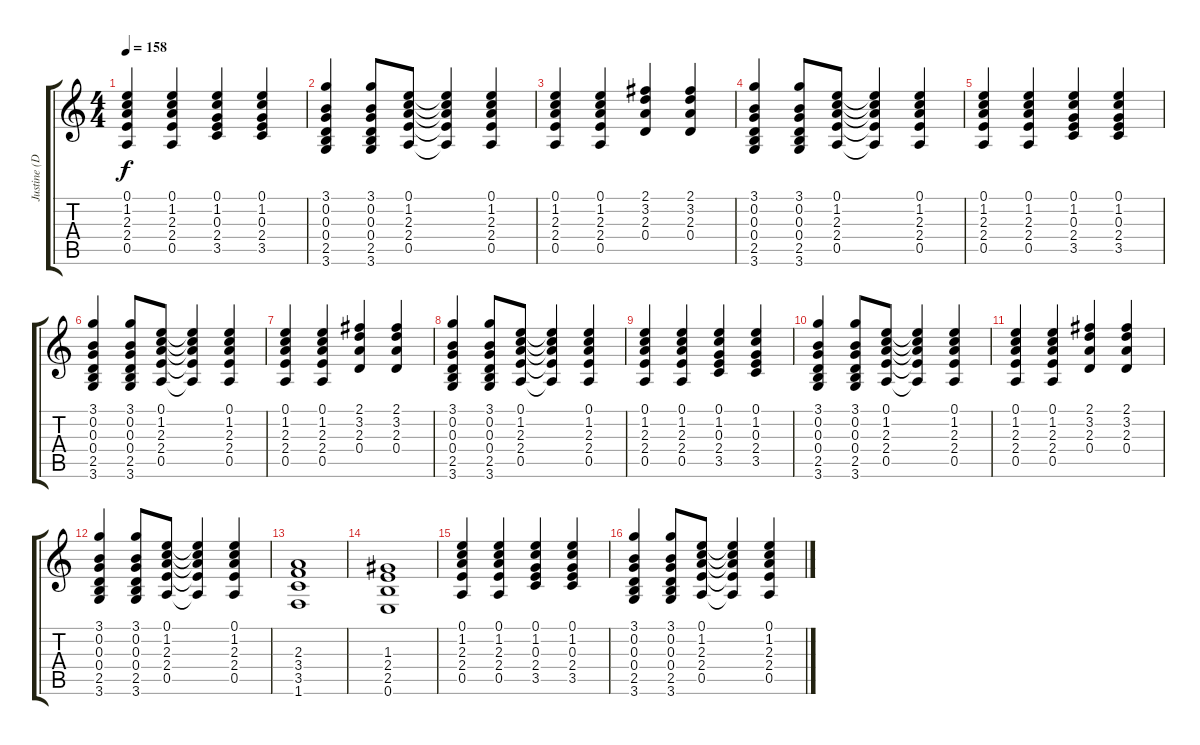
\track ("Justine (Disto Guitar)" "Justine (D") {instrument distortionguitar}
\staff {score tabs}
\tuning (E4 B3 G3 D3 A2 E2) {hide}
\ts (4 4)
\tempo 158
\clef g2
\ks c
(0.1 1.2 2.3 2.4 0.5).4{dy f} (0.1 1.2 2.3 2.4 0.5).4 (0.1 1.2 0.3 2.4 3.5).4 (0.1 1.2 0.3 2.4 3.5).4 |
(3.1 0.2 0.3 0.4 2.5 3.6).4 (3.1 0.2 0.3 0.4 2.5 3.6).8 (0.1 1.2 2.3 2.4 0.5).8 (0.1{t} 1.2{t} 2.3{t} 2.4{t} 0.5{t}).4 (0.1 1.2 2.3 2.4 0.5).4 |
(0.1 1.2 2.3 2.4 0.5).4 (0.1 1.2 2.3 2.4 0.5).4 (2.1 3.2 2.3 0.4).4 (2.1 3.2 2.3 0.4).4 |
(3.1 0.2 0.3 0.4 2.5 3.6).4 (3.1 0.2 0.3 0.4 2.5 3.6).8 (0.1 1.2 2.3 2.4 0.5).8 (0.1{t} 1.2{t} 2.3{t} 2.4{t} 0.5{t}).4 (0.1 1.2 2.3 2.4 0.5).4 |
(0.1 1.2 2.3 2.4 0.5).4 (0.1 1.2 2.3 2.4 0.5).4 (0.1 1.2 0.3 2.4 3.5).4 (0.1 1.2 0.3 2.4 3.5).4 |
(3.1 0.2 0.3 0.4 2.5 3.6).4 (3.1 0.2 0.3 0.4 2.5 3.6).8 (0.1 1.2 2.3 2.4 0.5).8 (0.1{t} 1.2{t} 2.3{t} 2.4{t} 0.5{t}).4 (0.1 1.2 2.3 2.4 0.5).4 |
(0.1 1.2 2.3 2.4 0.5).4 (0.1 1.2 2.3 2.4 0.5).4 (2.1 3.2 2.3 0.4).4 (2.1 3.2 2.3 0.4).4 |
(3.1 0.2 0.3 0.4 2.5 3.6).4 (3.1 0.2 0.3 0.4 2.5 3.6).8 (0.1 1.2 2.3 2.4 0.5).8 (0.1{t} 1.2{t} 2.3{t} 2.4{t} 0.5{t}).4 (0.1 1.2 2.3 2.4 0.5).4 |
(0.1 1.2 2.3 2.4 0.5).4 (0.1 1.2 2.3 2.4 0.5).4 (0.1 1.2 0.3 2.4 3.5).4 (0.1 1.2 0.3 2.4 3.5).4 |
(3.1 0.2 0.3 0.4 2.5 3.6).4 (3.1 0.2 0.3 0.4 2.5 3.6).8 (0.1 1.2 2.3 2.4 0.5).8 (0.1{t} 1.2{t} 2.3{t} 2.4{t} 0.5{t}).4 (0.1 1.2 2.3 2.4 0.5).4 |
(0.1 1.2 2.3 2.4 0.5).4 (0.1 1.2 2.3 2.4 0.5).4 (2.1 3.2 2.3 0.4).4 (2.1 3.2 2.3 0.4).4 |
(3.1 0.2 0.3 0.4 2.5 3.6).4 (3.1 0.2 0.3 0.4 2.5 3.6).8 (0.1 1.2 2.3 2.4 0.5).8 (0.1{t} 1.2{t} 2.3{t} 2.4{t} 0.5{t}).4 (0.1 1.2 2.3 2.4 0.5).4 |
(2.3 3.4 3.5 1.6).1 |
(1.3 2.4 2.5 0.6).1 |
(0.1 1.2 2.3 2.4 0.5).4 (0.1 1.2 2.3 2.4 0.5).4 (0.1 1.2 0.3 2.4 3.5).4 (0.1 1.2 0.3 2.4 3.5).4 |
(3.1 0.2 0.3 0.4 2.5 3.6).4 (3.1 0.2 0.3 0.4 2.5 3.6).8 (0.1 1.2 2.3 2.4 0.5).8 (0.1{t} 1.2{t} 2.3{t} 2.4{t} 0.5{t}).4 (0.1 1.2 2.3 2.4 0.5).4
